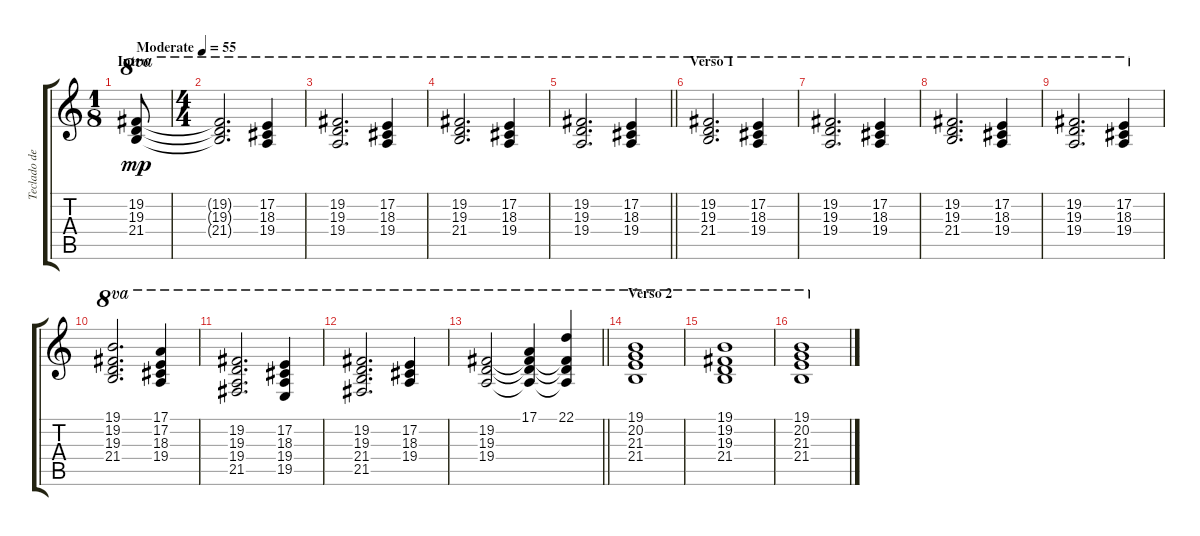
\track ("Teclado der." "Teclado de") {instrument pad8sweep}
\staff {score tabs}
\tuning (E4 B3 G3 D3 A2 E2) {hide}
\ts (1 8)
\section ("" "Intro")
\tempo (55 "Moderate")
\clef g2
\ks c
(19.2 19.3 21.4).8{ot 8va dy mp instrument pad8sweep} |
\ts (4 4)
(19.2{t} 19.3{t} 21.4{t}).2{d ot 8va} (17.2 18.3 19.4).4{ot 8va} |
(19.2 19.3 19.4).2{d ot 8va} (17.2 18.3 19.4).4{ot 8va} |
(19.2 19.3 21.4).2{d ot 8va} (17.2 18.3 19.4).4{ot 8va} |
\barLineRight lightlight
(19.2 19.3 19.4).2{d ot 8va} (17.2 18.3 19.4).4{ot 8va} |
\section ("" "Verso 1")
(19.2 19.3 21.4).2{d ot 8va} (17.2 18.3 19.4).4{ot 8va} |
(19.2 19.3 19.4).2{d ot 8va} (17.2 18.3 19.4).4{ot 8va} |
(19.2 19.3 21.4).2{d ot 8va} (17.2 18.3 19.4).4{ot 8va} |
(19.2 19.3 19.4).2{d ot 8va} (17.2 18.3 19.4).4{ot 8va} |
(19.1 19.2 19.3 21.4).2{d ot 8va} (17.1 17.2 18.3 19.4).4{ot 8va} |
(19.2 19.3 19.4 21.5).2{d ot 8va} (17.2 18.3 19.4 19.5).4{ot 8va} |
(19.2 19.3 21.4 21.5).2{d ot 8va} (17.2 18.3 19.4).4{ot 8va} |
\barLineRight lightlight
(19.2 19.3 19.4).2{ot 8va} (17.1 19.2{t} 19.3{t} 19.4{t}).4{ot 8va} (22.1 19.2{t} 19.3{t} 19.4{t}).4{ot 8va} |
\section ("" "Verso 2")
(19.1 20.2 21.3 21.4).1{ot 8va} |
(19.1 19.2 19.3 21.4).1{ot 8va} |
(19.1 20.2 21.3 21.4).1{ot 8va}
